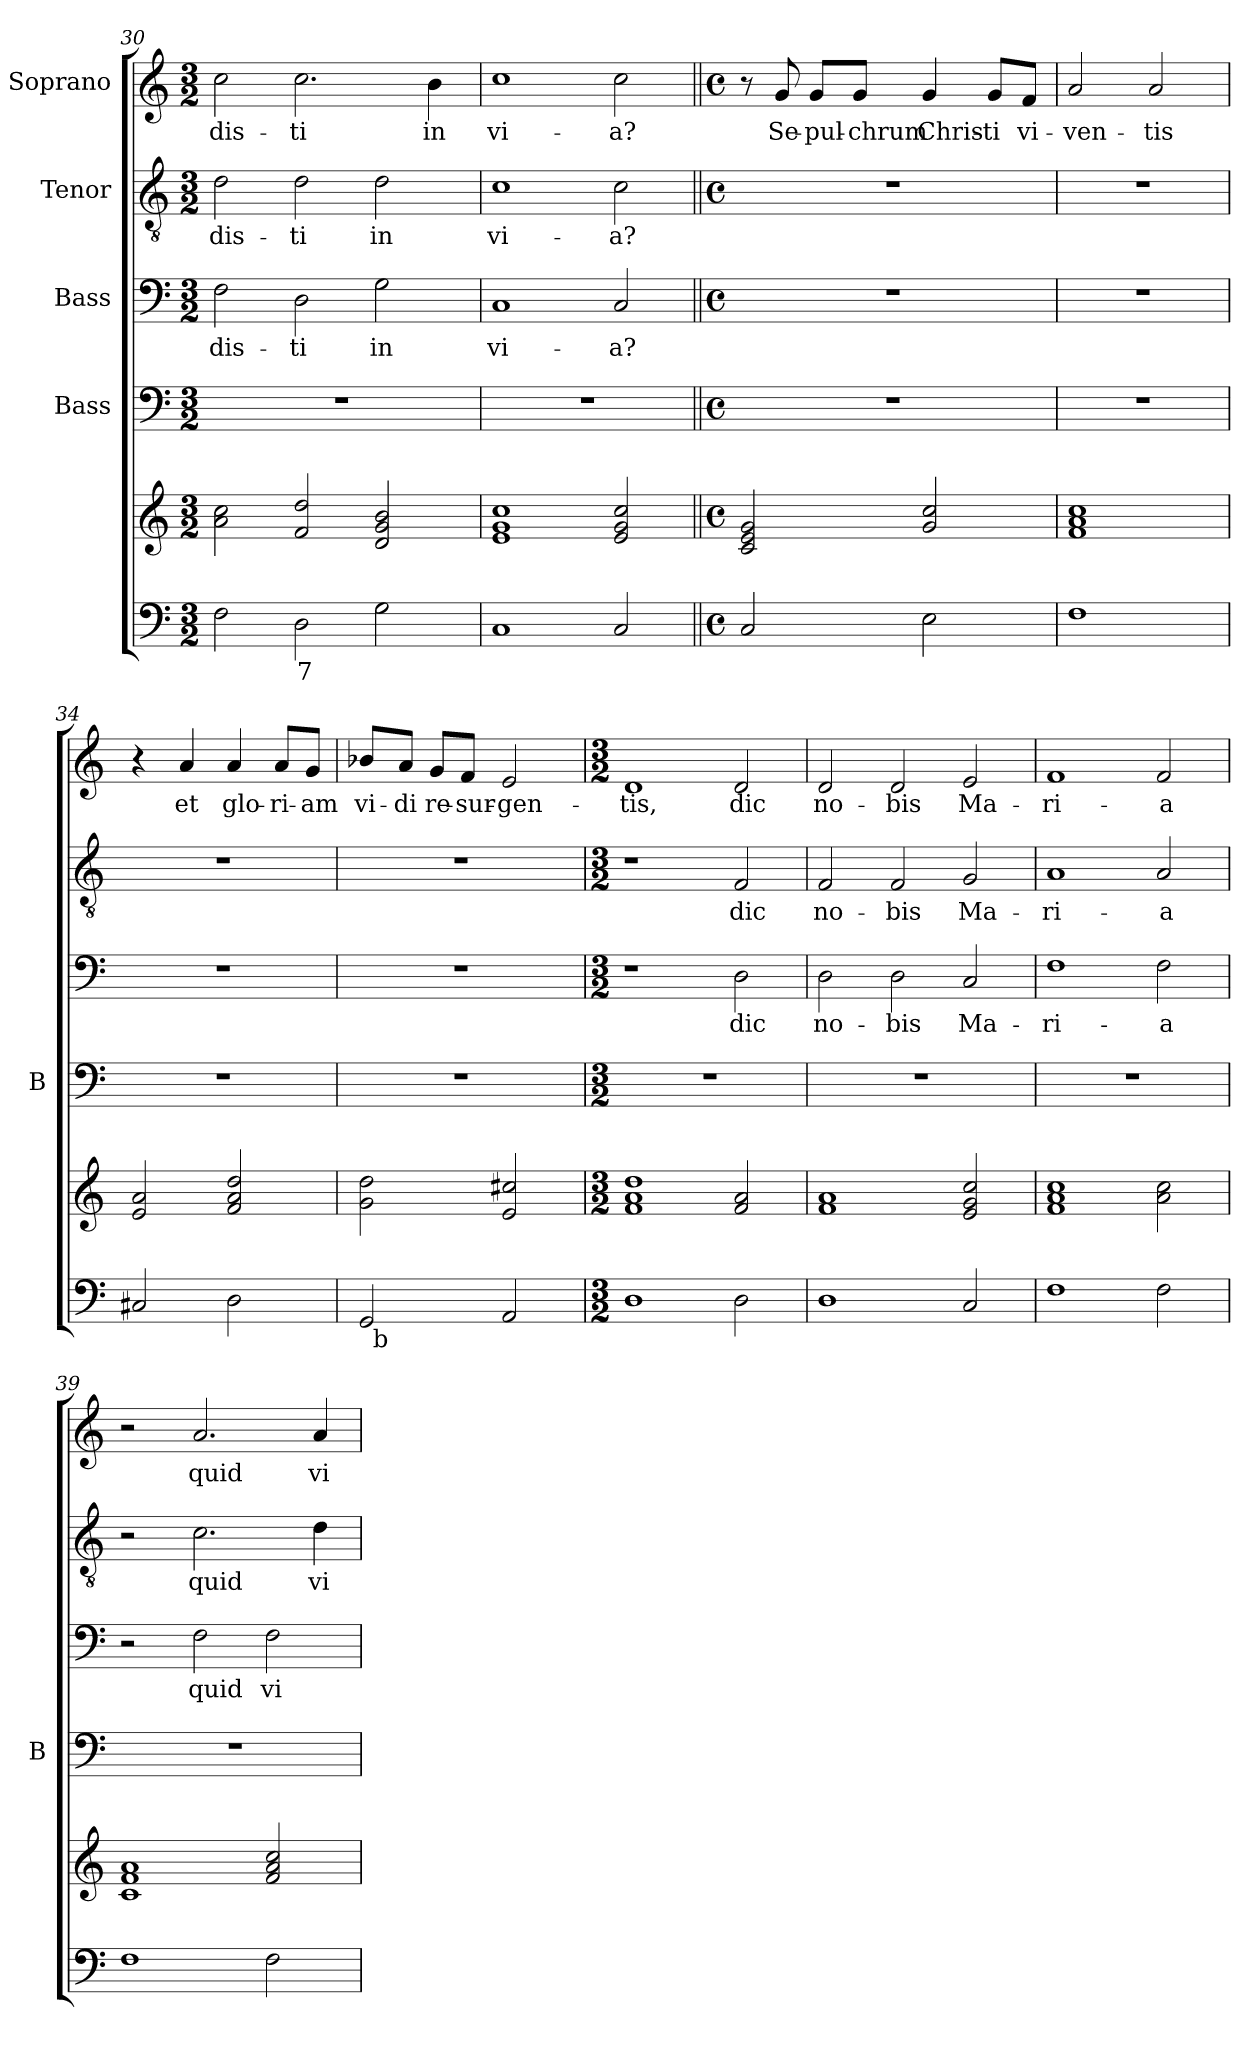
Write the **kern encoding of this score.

**kern	**text	**kern	**kern	**kern	**text	**kern	**text	**kern	**text
*part5	*part5	*part5	*part4	*part3	*part3	*part2	*part2	*part1	*part1
*staff6	*staff6	*staff5	*staff4	*staff3	*staff3	*staff2	*staff2	*staff1	*staff1
*	*	*	*I"Bass	*I"Bass	*	*I"Tenor	*	*I"Soprano	*
*	*	*	*I'B	*	*	*	*	*	*
*clefF4	*	*clefG2	*clefF4	*clefF4	*	*clefGv2	*	*clefG2	*
*k[]	*	*k[]	*k[]	*k[]	*	*k[]	*	*k[]	*
*C:	*	*C:	*C:	*C:	*	*C:	*	*C:	*
*M3/2	*	*M3/2	*M3/2	*M3/2	*	*M3/2	*	*M3/2	*
=30	=30	=30	=30	=30	=30	=30	=30	=30	=30
2F\	.	2a\ 2cc\	1.r	2F\	-dis-	2d\	-dis-	2cc\	-dis-
2D\	7	2f/ 2dd/	.	2D\	-ti	2d\	-ti	2.cc\	-ti
2G\	.	2d/ 2g/ 2b/	.	2G\	in	2d\	in	.	.
.	.	.	.	.	.	.	.	4b\	in
!!LO:LB:g=z
=31	=31	=31	=31	=31	=31	=31	=31	=31	=31
1C	.	1e 1g 1cc	1.r	1C	vi-	1c	vi-	1cc	vi-
2C/	.	2e/ 2g/ 2cc/	.	2C/	-a?	2c\	-a?	2cc\	-a?
=32||	=32||	=32||	=32||	=32||	=32||	=32||	=32||	=32||	=32||
*M4/4	*	*M4/4	*M4/4	*M4/4	*	*M4/4	*	*M4/4	*
*met(c)	*	*met(c)	*met(c)	*met(c)	*	*met(c)	*	*met(c)	*
2C/	.	2c/ 2e/ 2g/	1r	1r	.	1r	.	8r	.
.	.	.	.	.	.	.	.	8g/	Se-
.	.	.	.	.	.	.	.	8g/L	-pul-
.	.	.	.	.	.	.	.	8g/J	-chrum
2E\	.	2g/ 2cc/	.	.	.	.	.	4g/	Chris-
.	.	.	.	.	.	.	.	8g/L	-ti
.	.	.	.	.	.	.	.	8f/J	vi-
=33	=33	=33	=33	=33	=33	=33	=33	=33	=33
1F	.	1f 1a 1cc	1r	1r	.	1r	.	2a/	-ven-
.	.	.	.	.	.	.	.	2a/	-tis
=34	=34	=34	=34	=34	=34	=34	=34	=34	=34
2C#X/	.	2e/ 2a/	1r	1r	.	1r	.	4r	.
.	.	.	.	.	.	.	.	4a/	et
2D\	.	2f/ 2a/ 2dd/	.	.	.	.	.	4a/	glo-
.	.	.	.	.	.	.	.	8a/L	-ri-
.	.	.	.	.	.	.	.	8g/J	-am
=35	=35	=35	=35	=35	=35	=35	=35	=35	=35
*^	*	*	*	*	*	*	*	*	*
2GG/	32ryy	.	2g\ 2dd\	1r	1r	.	1r	.	8b-X/L	vi-
!	!LO:TX:b:t=b	!	!	!	!	!	!	!	!	!
.	2ryy	.	.	.	.	.	.	.	.	.
.	.	.	.	.	.	.	.	.	8a/J	-di
.	.	.	.	.	.	.	.	.	8g/L	re-
.	.	.	.	.	.	.	.	.	8f/J	-sur-
2AA/	.	.	2e/ 2cc#X/	.	.	.	.	.	2e/	-gen-
.	4...ryy	.	.	.	.	.	.	.	.	.
*v	*v	*	*	*	*	*	*	*	*	*
=36	=36	=36	=36	=36	=36	=36	=36	=36	=36
*M3/2	*	*M3/2	*M3/2	*M3/2	*	*M3/2	*	*M3/2	*
1D	.	1f 1a 1dd	1.r	1r	.	1r	.	1d	-tis,
2D\	.	2f/ 2a/	.	2D\	dic	2F/	dic	2d/	dic
!!LO:LB:g=z
=37	=37	=37	=37	=37	=37	=37	=37	=37	=37
1D	.	1f 1a	1.r	2D\	no-	2F/	no-	2d/	no-
.	.	.	.	2D\	-bis	2F/	-bis	2d/	-bis
2C/	.	2e/ 2g/ 2cc/	.	2C/	Ma-	2G/	Ma-	2e/	Ma-
=38	=38	=38	=38	=38	=38	=38	=38	=38	=38
1F	.	1f 1a 1cc	1.r	1F	-ri-	1A	-ri-	1f	-ri-
2F\	.	2a\ 2cc\	.	2F\	-a	2A/	-a	2f/	-a
=39	=39	=39	=39	=39	=39	=39	=39	=39	=39
1F	.	1c 1f 1a	1.r	2r	.	2r	.	2r	.
.	.	.	.	2F\	quid	2.c\	quid	2.a/	quid
2F\	.	2f/ 2a/ 2cc/	.	2F\	vi-	.	.	.	.
.	.	.	.	.	.	4d\	vi-	4a/	vi-
=	=	=	=	=	=	=	=	=	=
*-	*-	*-	*-	*-	*-	*-	*-	*-	*-
